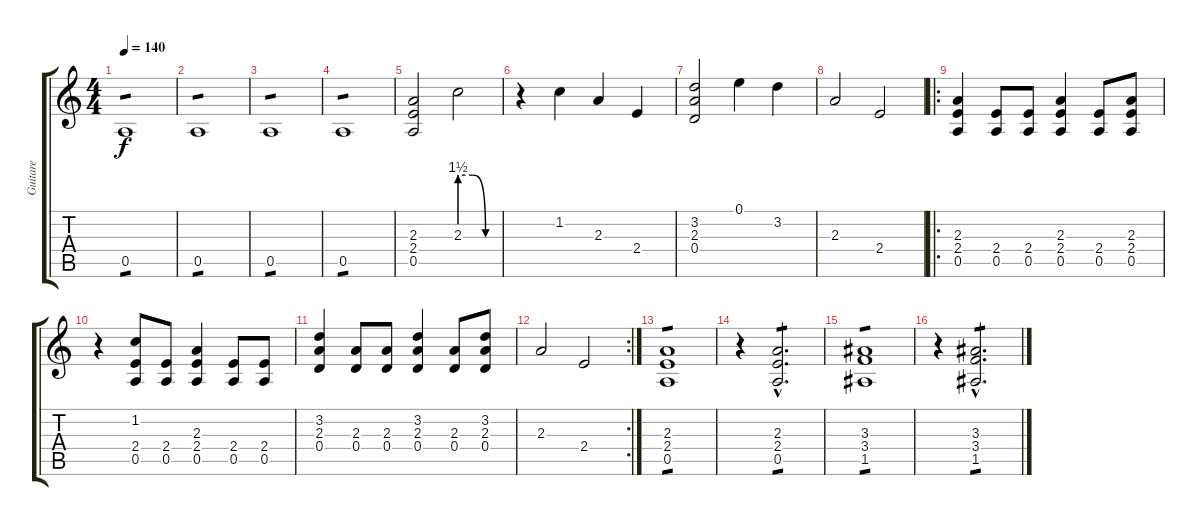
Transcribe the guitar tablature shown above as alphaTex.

\track ("Guitare" "Guitare") {instrument electricguitarjazz}
\staff {score tabs}
\tuning (E4 B3 G3 D3 A2 E2) {hide}
\ts (4 4)
\tempo 140
\clef g2
\ks c
0.5.1{tp 1 dy f} |
0.5.1{tp 1} |
0.5.1{tp 1} |
0.5.1{tp 1} |
(2.3 2.4 0.5).2 2.3{be (custom 0 6 20 6 40 0 60 0)}.2 |
r.4 1.2.4 2.3.4 2.4.4 |
(3.2 2.3 0.4).2 0.1.4 3.2.4 |
2.3.2 2.4.2 |
\ro
(2.3 2.4 0.5).4 (2.4 0.5).8 (2.4 0.5).8 (2.3 2.4 0.5).4 (2.4 0.5).8 (2.3 2.4 0.5).8 |
r.4 (1.2 2.4 0.5).8 (2.4 0.5).8 (2.3 2.4 0.5).4 (2.4 0.5).8 (2.4 0.5).8 |
(3.2 2.3 0.4).4 (2.3 0.4).8 (2.3 0.4).8 (3.2 2.3 0.4).4 (2.3 0.4).8 (3.2 2.3 0.4).8 |
\rc 2
2.3.2 2.4.2 |
(2.3 2.4 0.5).1{tp 1} |
r.4 (2.3{hac} 2.4{hac} 0.5{hac}).2{d tp 1} |
(3.3 3.4 1.5).1{tp 1} |
r.4 (3.3{hac} 3.4{hac} 1.5{hac}).2{d tp 1}
